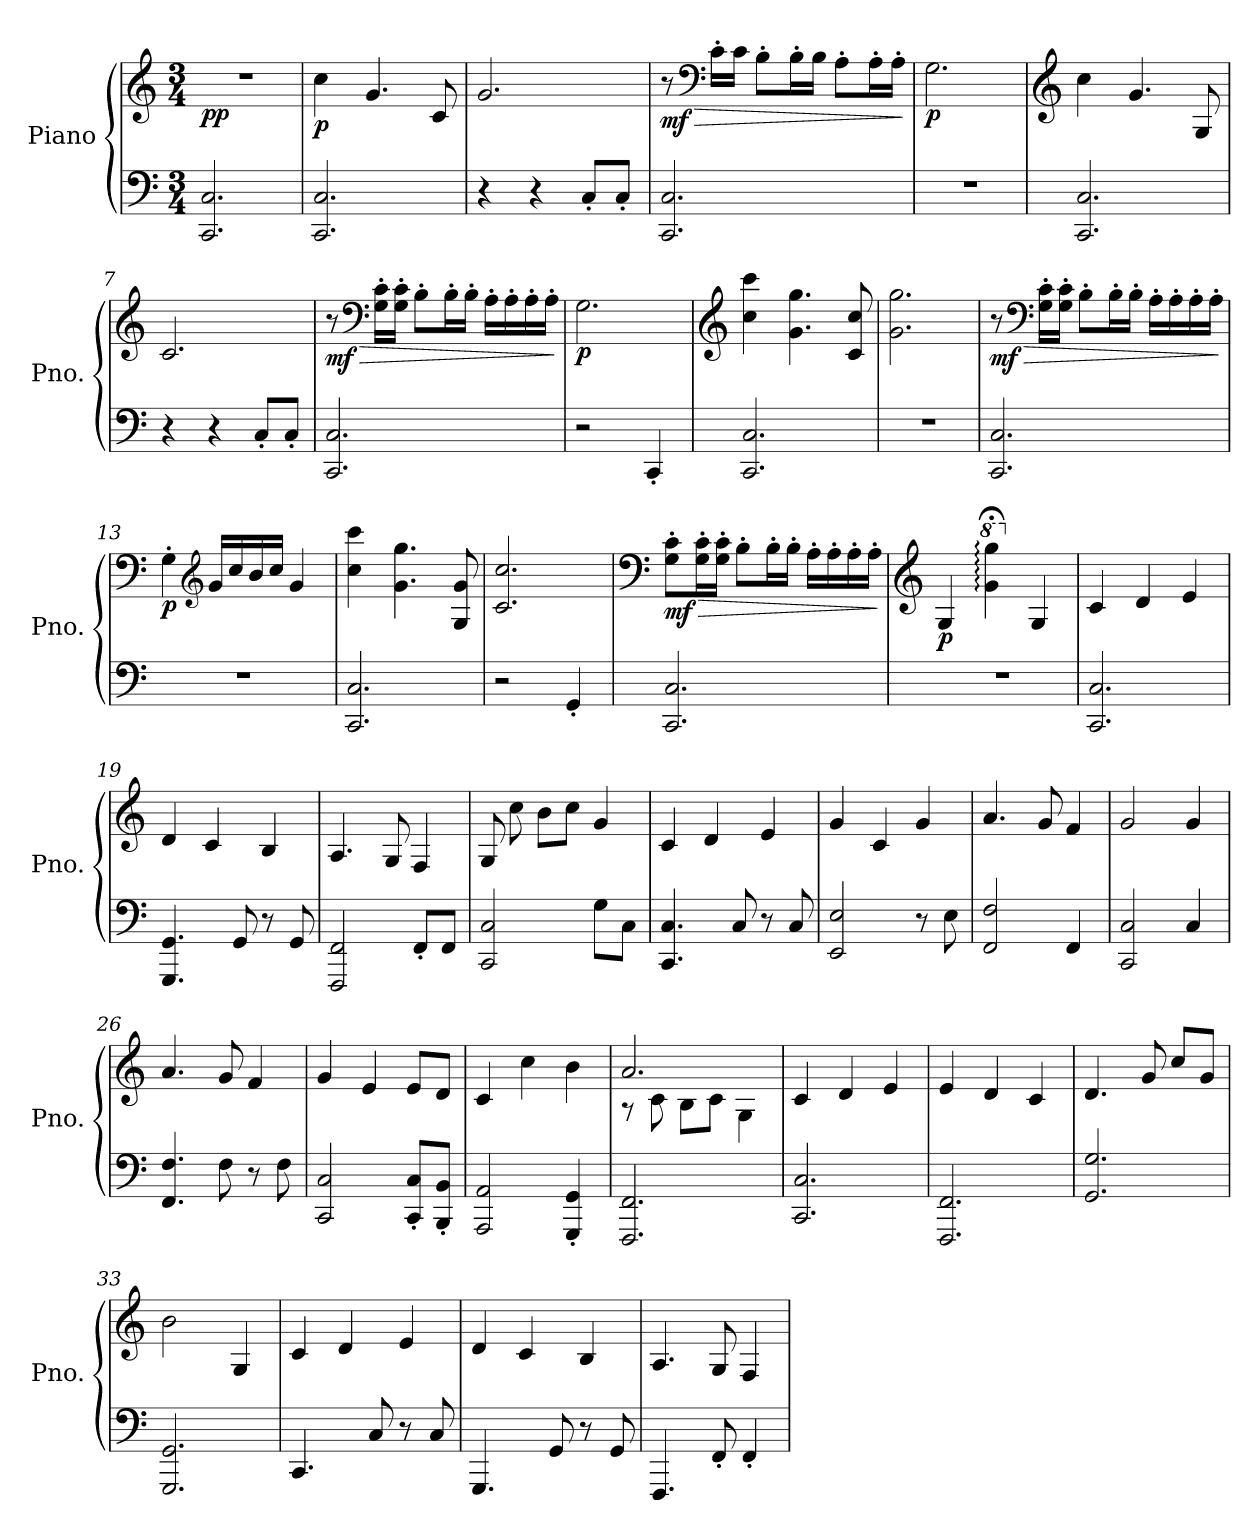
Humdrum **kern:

**kern	**kern	**dynam
*part1	*part1	*part1
*staff2	*staff1	*staff1/2
*I"Piano	*	*
*I'Pno.	*	*
*clefF4	*clefG2	*
*k[]	*k[]	*
*M3/4	*M3/4	*
*MM96	*MM96	*
=1	=1	=1
!	!	!LO:DY:b
2.CC/ 2.C/	2.r	pp
=2	=2	=2
!	!	!LO:DY:b
2.CC/ 2.C/	4cc\	p
.	4.g/	.
.	8c/	.
=3	=3	=3
4r	2.g/	.
4r	.	.
8C'/L	.	.
8C'/J	.	.
=4	=4	=4
!	!	!LO:HP:b
!	!	!LO:DY:n=1:b
2.CC/ 2.C/	8r	> mf
*	*clefF4	*
.	16c'\LL	.
.	16c\JJ	.
.	8B'\L	.
.	16B'\L	.
.	16B\JJ	.
.	8A'\L	.
.	16A'\L	.
.	16A'\JJ	.
.	.	]
=5	=5	=5
!	!	!LO:DY:b
2.r	2.G\	p
=6	=6	=6
*	*clefG2	*
2.CC/ 2.C/	4cc\	.
.	4.g/	.
.	8G/	.
=7	=7	=7
4r	2.c/	.
4r	.	.
8C'/L	.	.
8C'/J	.	.
!!LO:LB:g=z
=8	=8	=8
!	!	!LO:HP:b
!	!	!LO:DY:n=1:b
2.CC/ 2.C/	8r	> mf
*	*clefF4	*
.	16G\' 16c\'LL	.
.	16G\' 16c\'JJ	.
.	8B'\L	.
.	16B'\L	.
.	16B'\JJ	.
.	16A'\LL	.
.	16A'\	.
.	16A'\	.
.	16A'\JJ	.
.	.	]
=9	=9	=9
!	!	!LO:DY:b
2r	2.G\	p
4CC'/	.	.
=10	=10	=10
*	*clefG2	*
2.CC/ 2.C/	4cc\ 4ccc\	.
.	4.g\ 4.gg\	.
.	8c/ 8cc/	.
=11	=11	=11
2.r	2.g\ 2.gg\	.
=12	=12	=12
!	!	!LO:HP:b
!	!	!LO:DY:n=1:b
2.CC/ 2.C/	8r	> mf
*	*clefF4	*
.	16G\' 16c\'LL	.
.	16G\' 16c\'JJ	.
.	8B'\L	.
.	16B'\L	.
.	16B'\JJ	.
.	16A'\LL	.
.	16A'\	.
.	16A'\	.
.	16A'\JJ	.
.	.	]
=13	=13	=13
!	!	!LO:DY:b
2.r	4G'\	p
*	*clefG2	*
.	16g/LL	.
.	16cc/	.
.	16b/	.
.	16cc/JJ	.
.	4g/	.
=14	=14	=14
2.CC/ 2.C/	4cc\ 4ccc\	.
.	4.g\ 4.gg\	.
.	8G/ 8g/	.
!!LO:LB:g=z
=15	=15	=15
2r	2.c/ 2.cc/	.
4GG'/	.	.
=16	=16	=16
*	*clefF4	*
!	!	!LO:HP:b
!	!	!LO:DY:n=1:b
2.CC/ 2.C/	8G\' 8c\'L	> mf
.	16G\' 16c\'L	.
.	16G\' 16c\'JJ	.
.	8B'\L	.
.	16B'\L	.
.	16B'\JJ	.
.	16A'\LL	.
.	16A'\	.
.	16A'\	.
.	16A'\JJ	.
.	.	]
=17	=17	=17
*	*clefG2	*
!	!	!LO:DY:b
2.r	4G/	p
*	*8va	*
.	4gg\;<: 4ggg\;<:	.
*	*X8va	*
.	4G/	.
=18	=18	=18
2.CC/ 2.C/	4c/	.
.	4d/	.
.	4e/	.
=19	=19	=19
4.GGG/ 4.GG/	4d/	.
.	4c/	.
8GG/	.	.
8r	4B/	.
8GG/	.	.
=20	=20	=20
2FFF/ 2FF/	4.A/	.
.	8G/	.
8FF'/L	4F/	.
8FF/J	.	.
=21	=21	=21
2CC/ 2C/	8G/	.
.	8cc\	.
.	8b\L	.
.	8cc\J	.
8G\L	4g/	.
8C\J	.	.
!!LO:LB:g=z
=22	=22	=22
4.CC/ 4.C/	4c/	.
.	4d/	.
8C/	.	.
8r	4e/	.
8C/	.	.
=23	=23	=23
2EE/ 2E/	4g/	.
.	4c/	.
8r	4g/	.
8E\	.	.
=24	=24	=24
2FF/ 2F/	4.a/	.
.	8g/	.
4FF/	4f/	.
=25	=25	=25
2CC/ 2C/	2g/	.
4C/	4g/	.
=26	=26	=26
4.FF/ 4.F/	4.a/	.
8F\	8g/	.
8r	4f/	.
8F\	.	.
=27	=27	=27
2CC/ 2C/	4g/	.
.	4e/	.
8CC/' 8C/'L	8e/L	.
8BBB/' 8BB/'J	8d/J	.
=28	=28	=28
2AAA/ 2AA/	4c/	.
.	4cc\	.
4GGG/' 4GG/'	4b\	.
=29	=29	=29
*	*^	*
2.FFF/ 2.FF/	2.a/	8r	.
.	.	8c\	.
.	.	8B\L	.
.	.	8c\J	.
.	.	4G\	.
*	*v	*v	*
=30	=30	=30
2.CC/ 2.C/	4c/	.
.	4d/	.
.	4e/	.
=31	=31	=31
2.FFF/ 2.FF/	4e/	.
.	4d/	.
.	4c/	.
!!LO:LB:g=z
=32	=32	=32
2.GG/ 2.G/	4.d/	.
.	8g/	.
.	8cc/L	.
.	8g/J	.
=33	=33	=33
2.GGG/ 2.GG/	2b\	.
.	4G/	.
=34	=34	=34
4.CC/	4c/	.
.	4d/	.
8C/	.	.
8r	4e/	.
8C/	.	.
=35	=35	=35
4.GGG/	4d/	.
.	4c/	.
8GG/	.	.
8r	4B/	.
8GG/	.	.
=36	=36	=36
4.FFF/	4.A/	.
8FF'/	8G/	.
4FF'/	4F/	.
=	=	=
*-	*-	*-
